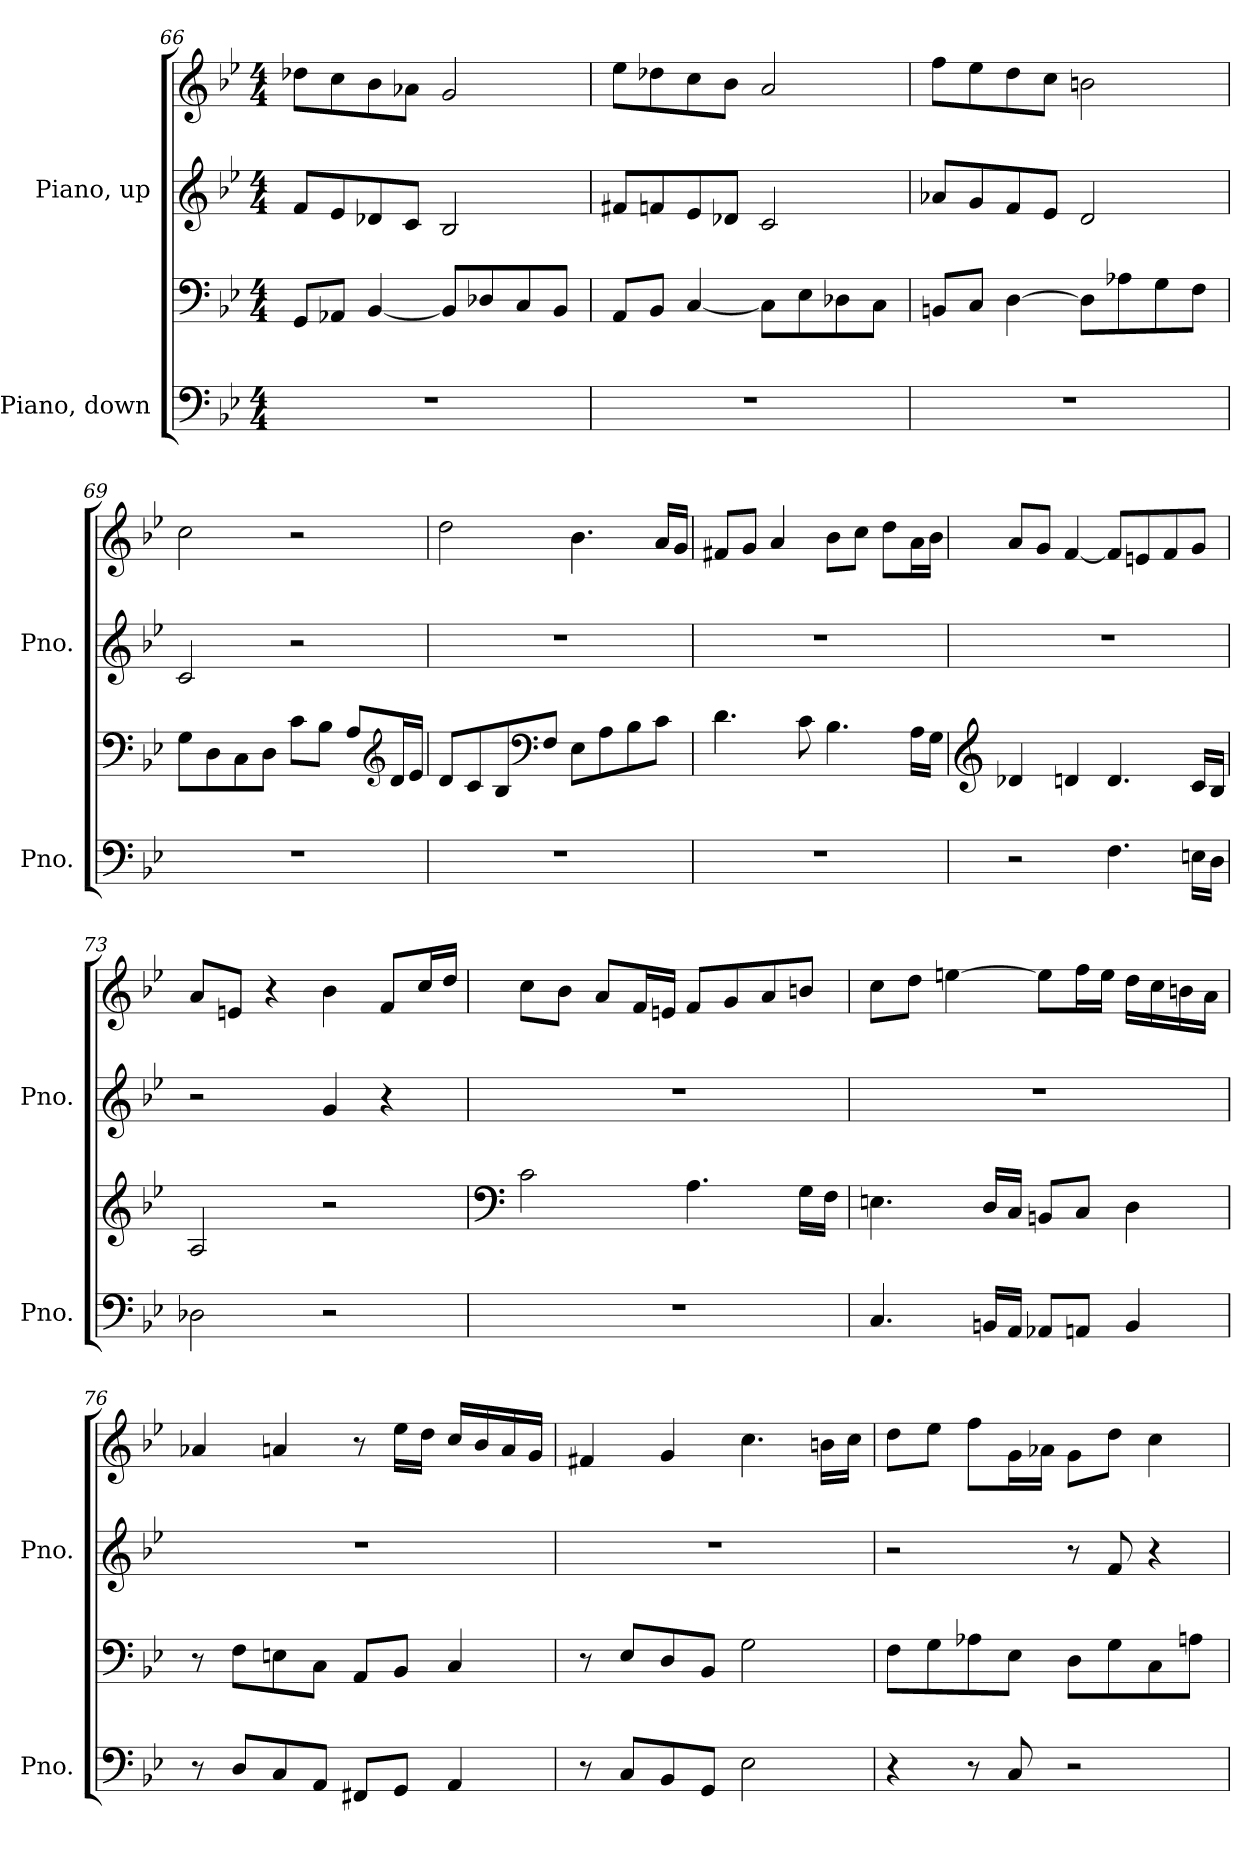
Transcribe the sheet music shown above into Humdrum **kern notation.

**kern	**kern	**kern	**kern
*part2	*part2	*part1	*part1
*staff4	*staff3	*staff2	*staff1
*I"Piano, down	*	*I"Piano, up	*
*I'Pno.	*	*I'Pno.	*
*clefF4	*clefF4	*clefG2	*clefG2
*k[b-e-]	*k[b-e-]	*k[b-e-]	*k[b-e-]
*M4/4	*M4/4	*M4/4	*M4/4
=66	=66	=66	=66
1r	8GG/L	8f/L	8dd-X\L
.	8AA-X/J	8e-/	8cc\
.	[4BB-/	8d-X/	8b-\
.	.	8c/J	8a-X\J
.	8BB-/L]	2B-/	2g/
.	8D-X/	.	.
.	8C/	.	.
.	8BB-/J	.	.
!!LO:LB:g=z
=67	=67	=67	=67
1r	8AA/L	8f#X/L	8ee-\L
.	8BB-/J	8fn/	8dd-X\
.	[4C/	8e-/	8cc\
.	.	8d-X/J	8b-\J
.	8C\L]	2c/	2a/
.	8E-\	.	.
.	8D-X\	.	.
.	8C\J	.	.
=68	=68	=68	=68
1r	8BBn/L	8a-X/L	8ff\L
.	8C/J	8g/	8ee-\
.	[4D\	8f/	8dd\
.	.	8e-/J	8cc\J
.	8D\L]	2d/	2bn\
.	8A-X\	.	.
.	8G\	.	.
.	8F\J	.	.
=69	=69	=69	=69
1r	8G\L	2c/	2cc\
.	8D\	.	.
.	8C\	.	.
.	8D\J	.	.
.	8c\L	2r	2r
.	8B-\J	.	.
.	8A/L	.	.
*	*clefG2	*	*
.	16d/L	.	.
.	16e-/JJ	.	.
!!LO:LB:g=z
=70	=70	=70	=70
1r	8d/L	1r	2dd\
.	8c/	.	.
.	8B-/	.	.
*	*clefF4	*	*
.	8F/J	.	.
.	8E-\L	.	4.b-\
.	8A\	.	.
.	8B-\	.	.
.	8c\J	.	16a/LL
.	.	.	16g/JJ
=71	=71	=71	=71
1r	4.d\	1r	8f#X/L
.	.	.	8g/J
.	.	.	4a/
.	8c\	.	.
.	4.B-\	.	8b-\L
.	.	.	8cc\J
.	.	.	8dd\L
.	16A\LL	.	16a\L
.	16G\JJ	.	16b-\JJ
=72	=72	=72	=72
*	*clefG2	*	*
2r	4d-X/	1r	8a/L
.	.	.	8g/J
.	4dn/	.	[4f/
4.F\	4.d/	.	8f/L]
.	.	.	8en/
.	.	.	8f/
16En\LL	16c/LL	.	8g/J
16D\JJ	16B-/JJ	.	.
=73	=73	=73	=73
2D-X\	2A/	2r	8a/L
.	.	.	8en/J
.	.	.	4r
2r	2r	4g/	4b-\
.	.	4r	8f/L
.	.	.	16cc/L
.	.	.	16dd/JJ
!!LO:PB:g=z
=74	=74	=74	=74
*	*clefF4	*	*
1r	2c\	1r	8cc\L
.	.	.	8b-\J
.	.	.	8a/L
.	.	.	16f/L
.	.	.	16en/JJ
.	4.A\	.	8f/L
.	.	.	8g/
.	.	.	8a/
.	16G\LL	.	8bn/J
.	16F\JJ	.	.
=75	=75	=75	=75
4.C/	4.En\	1r	8cc\L
.	.	.	8dd\J
.	.	.	[4een\
16BBn/LL	16D/LL	.	.
16AA/JJ	16C/JJ	.	.
8AA-X/L	8BBn/L	.	8ee\L]
8AAn/J	8C/J	.	16ff\L
.	.	.	16ee\JJ
4BB/	4D\	.	16dd\LL
.	.	.	16cc\
.	.	.	16bn\
.	.	.	16a\JJ
=76	=76	=76	=76
8r	8r	1r	4a-X/
8D/L	8F\L	.	.
8C/	8En\	.	4an/
8AA/J	8C\J	.	.
8FF#X/L	8AA/L	.	8r
8GG/J	8BB-/J	.	16ee-\LL
.	.	.	16dd\JJ
4AA/	4C/	.	16cc/LL
.	.	.	16b-/
.	.	.	16a/
.	.	.	16g/JJ
!!LO:LB:g=z
=77	=77	=77	=77
8r	8r	1r	4f#X/
8C/L	8E-/L	.	.
8BB-/	8D/	.	4g/
8GG/J	8BB-/J	.	.
2E-\	2G\	.	4.cc\
.	.	.	16bn\LL
.	.	.	16cc\JJ
=78	=78	=78	=78
4r	8F\L	2r	8dd\L
.	8G\	.	8ee-\J
8r	8A-X\	.	8ff\L
8C/	8E-\J	.	16g\L
.	.	.	16a-X\JJ
2r	8D\L	8r	8g\L
.	8G\	8f/	8dd\J
.	8C\	4r	4cc\
.	8An\J	.	.
=	=	=	=
*-	*-	*-	*-
